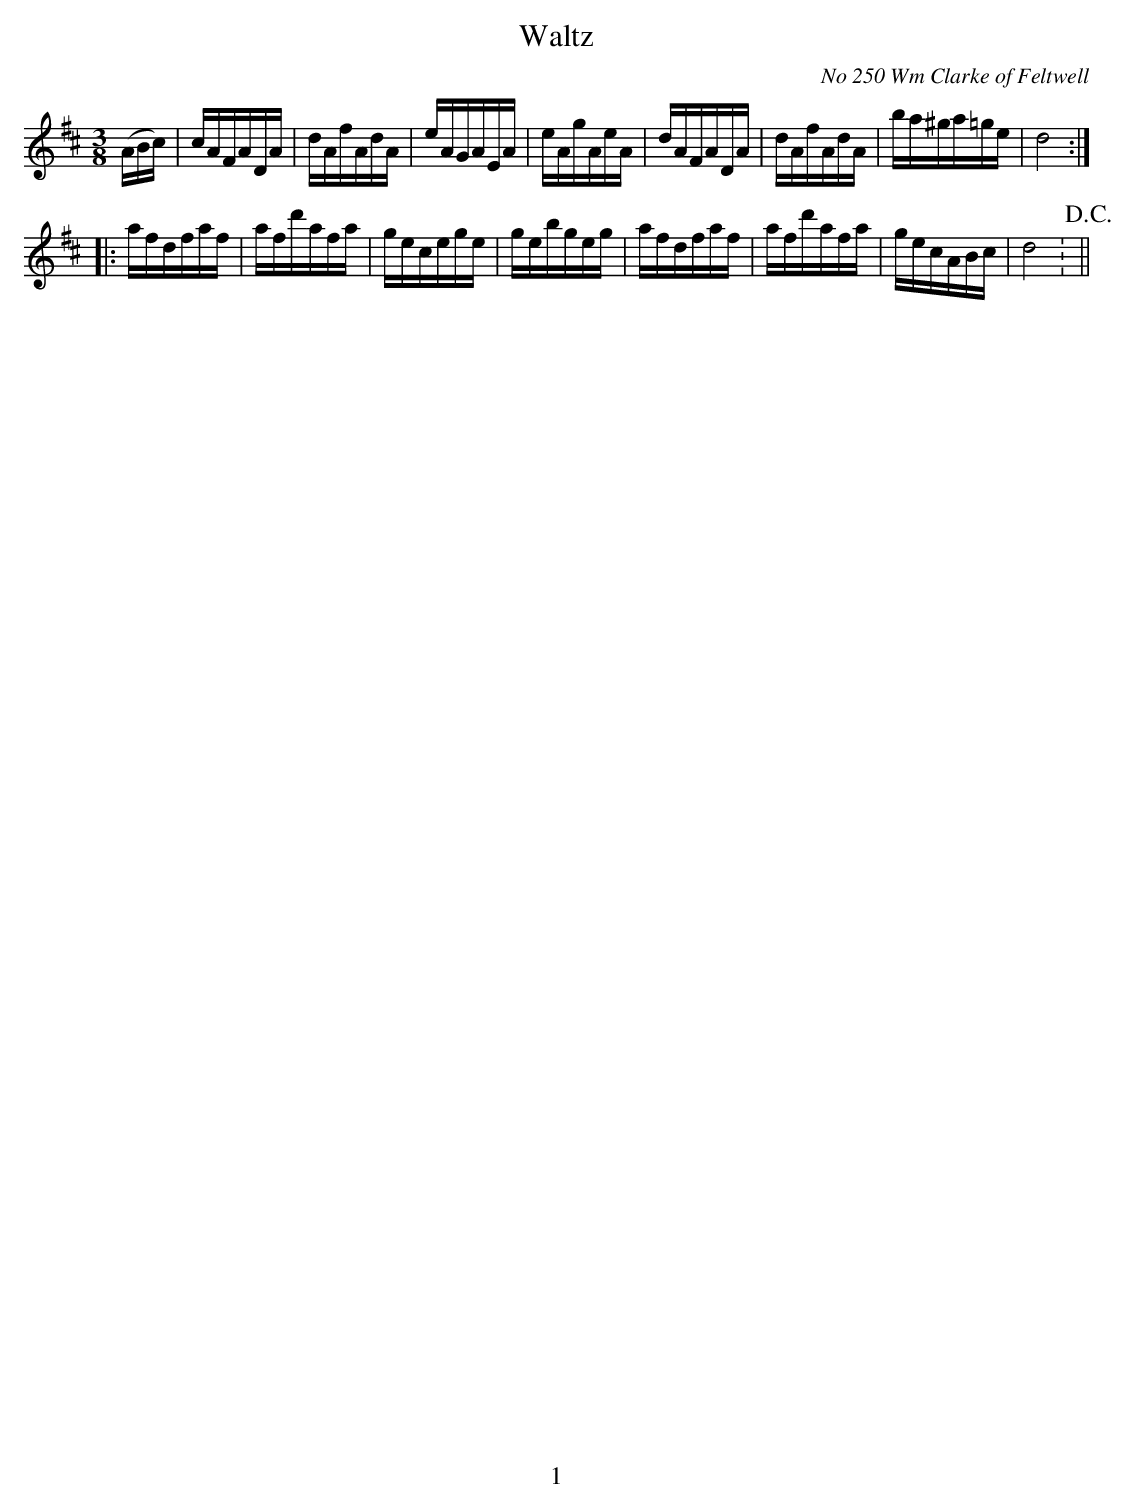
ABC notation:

X:1
T:Waltz
O:No 250 Wm Clarke of Feltwell
M:3/8
L:1/16
K:D
3(ABc)| cAFADA| dAfAdA| eAGAEA| eAgAeA| dAFADA| dAfAdA| ba^ga=ge| d8:||:
afdfaf| afd'afa| gecege|gebgeg| afdfaf| afd'afa|gecABc| d8:!D.C.!||
